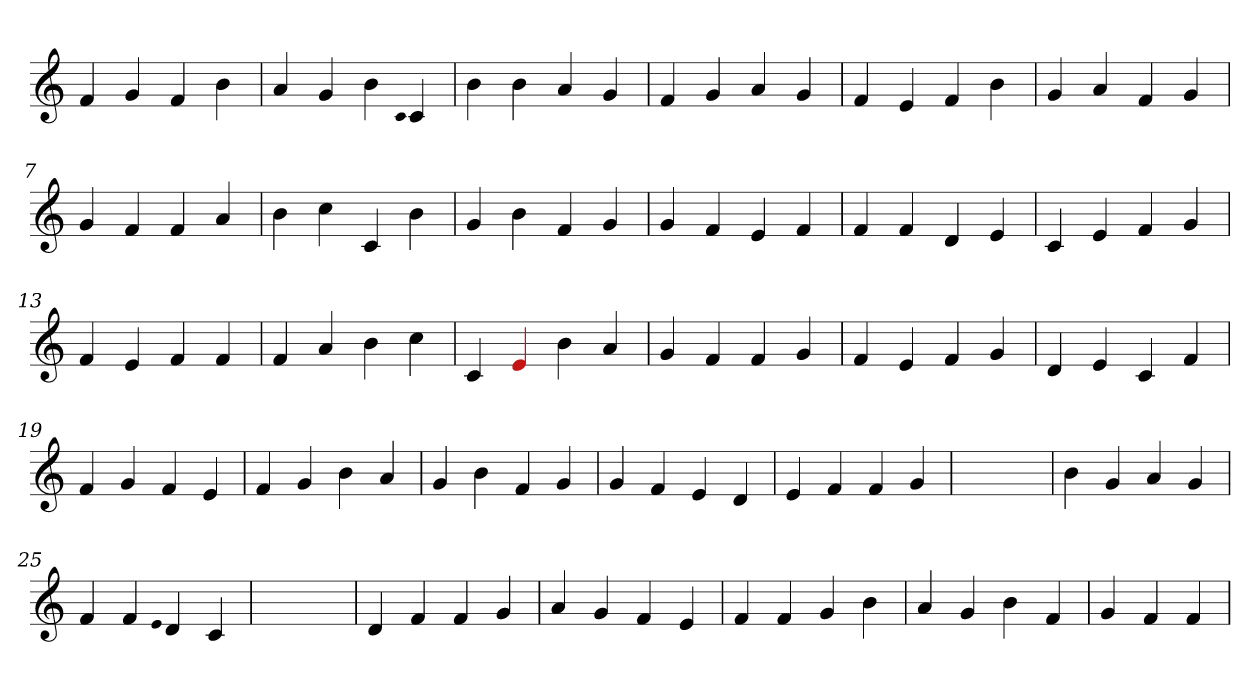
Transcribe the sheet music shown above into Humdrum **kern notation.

**kern
*part1
*staff1
*clefG2
=1
4f
4g
4f
4b
=2
4a
4g
4b
qqc
4c
=3
4b
4b
4a
4g
=4
4f
4g
4a
4g
=5
4f
4e
4f
4b
=6
4g
4a
4f
4g
=7
4g
4f
4f
4a
=8
4b
4cc
4c
4b
=9
4g
4b
4f
4g
=10
4g
4f
4e
4f
=11
4f
4f
4d
4e
=12
4c
4e
4f
4g
=13
4f
4e
4f
4f
=14
4f
4a
4b
4cc
=15
4c
4Re
4b
4a
=16
4g
4f
4f
4g
=17
4f
4e
4f
4g
=18
4d
4e
4c
4f
=19
4f
4g
4f
4e
=20
4f
4g
4b
4a
=21
4g
4b
4f
4g
=22
4g
4f
4e
4d
=23
4e
4f
4f
4g
=24
1ryy
=24
4b
4g
4a
4g
=25
4f
4f
qqe
4d
4c
=26
1ryy
=26
4d
4f
4f
4g
=27
4a
4g
4f
4e
=28
4f
4f
4g
4b
=29
4a
4g
4b
4f
=30
4g
4f
4f
=
*-
